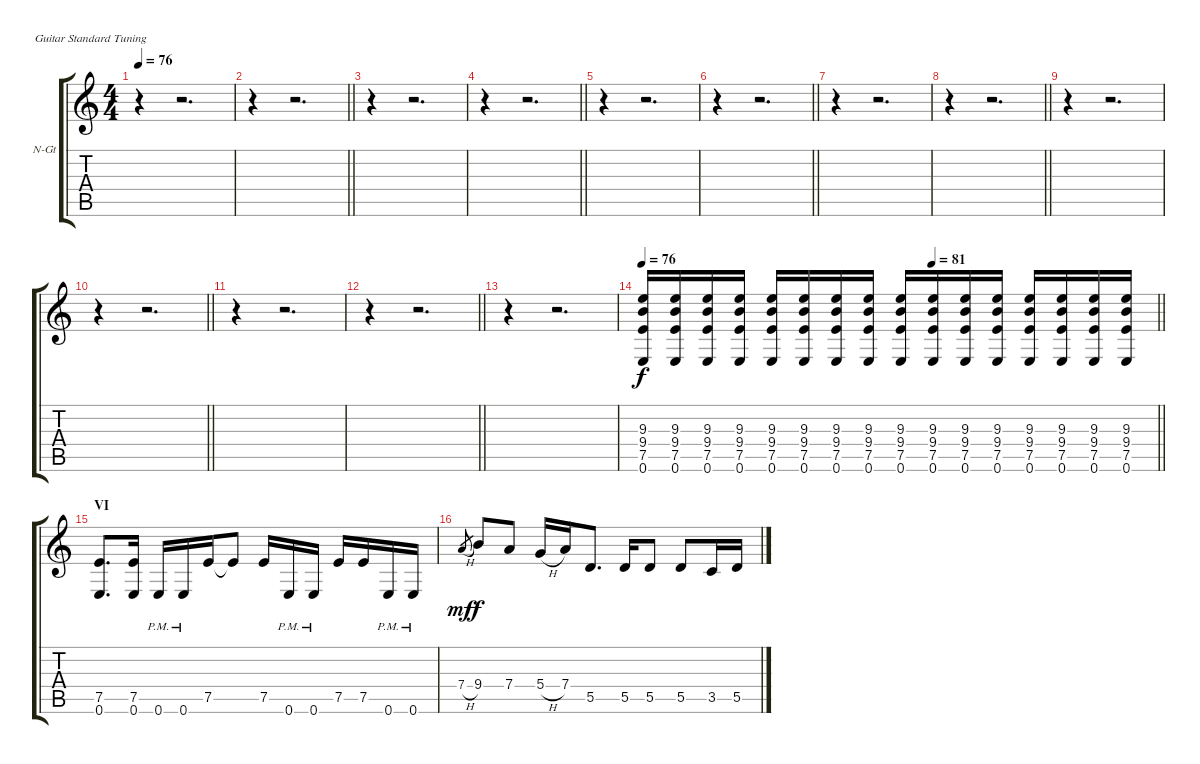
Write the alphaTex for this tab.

\bracketExtendMode groupsimilarinstruments
\firstSystemTrackNameOrientation horizontal
\otherSystemsTrackNameOrientation horizontal
\track ("Mikael Akerfeldt" "N-Gt") {instrument acousticguitarnylon}
\staff {score tabs}
\tuning (E4 B3 G3 D3 A2 E2)
\ts (4 4)
\tempo 76
\clef g2
\ks c
r.4{dy mf} r.2{d} |
\barLineRight lightlight
r.4 r.2{d} |
r.4 r.2{d} |
\barLineRight lightlight
r.4 r.2{d} |
r.4 r.2{d} |
\barLineRight lightlight
r.4 r.2{d} |
r.4 r.2{d} |
\barLineRight lightlight
r.4 r.2{d} |
r.4 r.2{d} |
\barLineRight lightlight
r.4 r.2{d} |
r.4 r.2{d} |
\barLineRight lightlight
r.4 r.2{d} |
r.4 r.2{d} |
\tempo 76
\tempo (81 0.5625)
\barLineRight lightlight
(9.3 9.4 7.5 0.6).16{dy f} (9.3 9.4 7.5 0.6).16 (9.3 9.4 7.5 0.6).16 (9.3 9.4 7.5 0.6).16 (9.3 9.4 7.5 0.6).16 (9.3 9.4 7.5 0.6).16 (9.3 9.4 7.5 0.6).16 (9.3 9.4 7.5 0.6).16 (9.3 9.4 7.5 0.6).16 (9.3 9.4 7.5 0.6).16 (9.3 9.4 7.5 0.6).16 (9.3 9.4 7.5 0.6).16 (9.3 9.4 7.5 0.6).16 (9.3 9.4 7.5 0.6).16 (9.3 9.4 7.5 0.6).16 (9.3 9.4 7.5 0.6).16 |
\section ("" "VI")
(7.5 0.6).8{d} (7.5 0.6).16 0.6{pm}.16 0.6{pm}.16 7.5.16 7.5{t}.8 7.5.16 0.6{pm}.16 0.6{pm}.16 7.5.16 7.5.16 0.6{pm}.16 0.6{pm}.16 |
7.4{h}.8{gr dy mf} 9.4.8{dy f} 7.4.8 5.4{h}.16 7.4.16 5.5.8{d} 5.5.16 5.5.8 5.5.8 3.5.16 5.5.16
